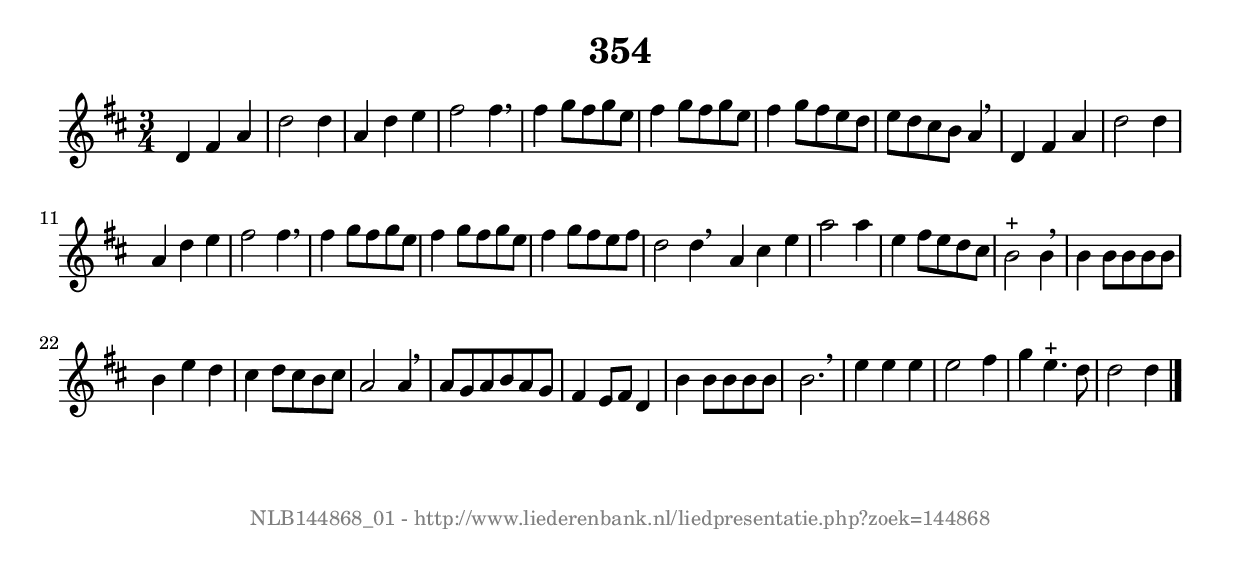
%
% produced by wce2krn 1.64 (7 June 2014)
%
\version"2.16"
#(append! paper-alist '(("long" . (cons (* 210 mm) (* 2000 mm)))))
#(set-default-paper-size "long")
sb = {\breathe}
mBreak = {\breathe }
bBreak = {\breathe }
x = {\once\override NoteHead #'style = #'cross }
gl=\glissando
itime={\override Staff.TimeSignature #'stencil = ##f }
ficta = {\once\set suggestAccidentals = ##t}
fine = {\once\override Score.RehearsalMark #'self-alignment-X = #1 \mark \markup {\italic{Fine}}}
dc = {\once\override Score.RehearsalMark #'self-alignment-X = #1 \mark \markup {\italic{D.C.}}}
dcf = {\once\override Score.RehearsalMark #'self-alignment-X = #1 \mark \markup {\italic{D.C. al Fine}}}
dcc = {\once\override Score.RehearsalMark #'self-alignment-X = #1 \mark \markup {\italic{D.C. al Coda}}}
ds = {\once\override Score.RehearsalMark #'self-alignment-X = #1 \mark \markup {\italic{D.S.}}}
dsf = {\once\override Score.RehearsalMark #'self-alignment-X = #1 \mark \markup {\italic{D.S. al Fine}}}
dsc = {\once\override Score.RehearsalMark #'self-alignment-X = #1 \mark \markup {\italic{D.S. al Coda}}}
pv = {\set Score.repeatCommands = #'((volta "1"))}
sv = {\set Score.repeatCommands = #'((volta "2"))}
tv = {\set Score.repeatCommands = #'((volta "3"))}
qv = {\set Score.repeatCommands = #'((volta "4"))}
xv = {\set Score.repeatCommands = #'((volta #f))}
\header{ tagline = ""
title = "354"
}
\score {{
\key d \major
\relative g'
{
\set melismaBusyProperties = #'()
\time 3/4
\tempo 4=120
\override Score.MetronomeMark #'transparent = ##t
\override Score.RehearsalMark #'break-visibility = #(vector #t #t #f)
d4 fis a d2 d4 a d e fis2 fis4 \sb fis g8 fis g e fis4 g8 fis g e fis4 g8 fis e d e d cis b a4 \mBreak \bar "|"
d,4 fis a d2 d4 a d e fis2 fis4 \sb fis g8 fis g e fis4 g8 fis g e fis4 g8 fis e fis d2 d4 \bar ":|:" \bBreak
a4 cis e a2 a4 e fis8 e d cis b2^"+" b4 \sb b b8 b b b b4 e d cis d8 cis b cis a2 a4 \mBreak \bar "|"
a8 g a b a g fis4 e8 fis d4 b' b8 b b b b2. \sb e4 e e e2 fis4 g e4.^"+" d8 d2 d4 \bar "|."
 }}
 \midi { }
 \layout {
            indent = 0.0\cm
}
}
\markup { \vspace #0 } \markup { \with-color #grey \fill-line { \center-column { \smaller "NLB144868_01 - http://www.liederenbank.nl/liedpresentatie.php?zoek=144868" } } }
